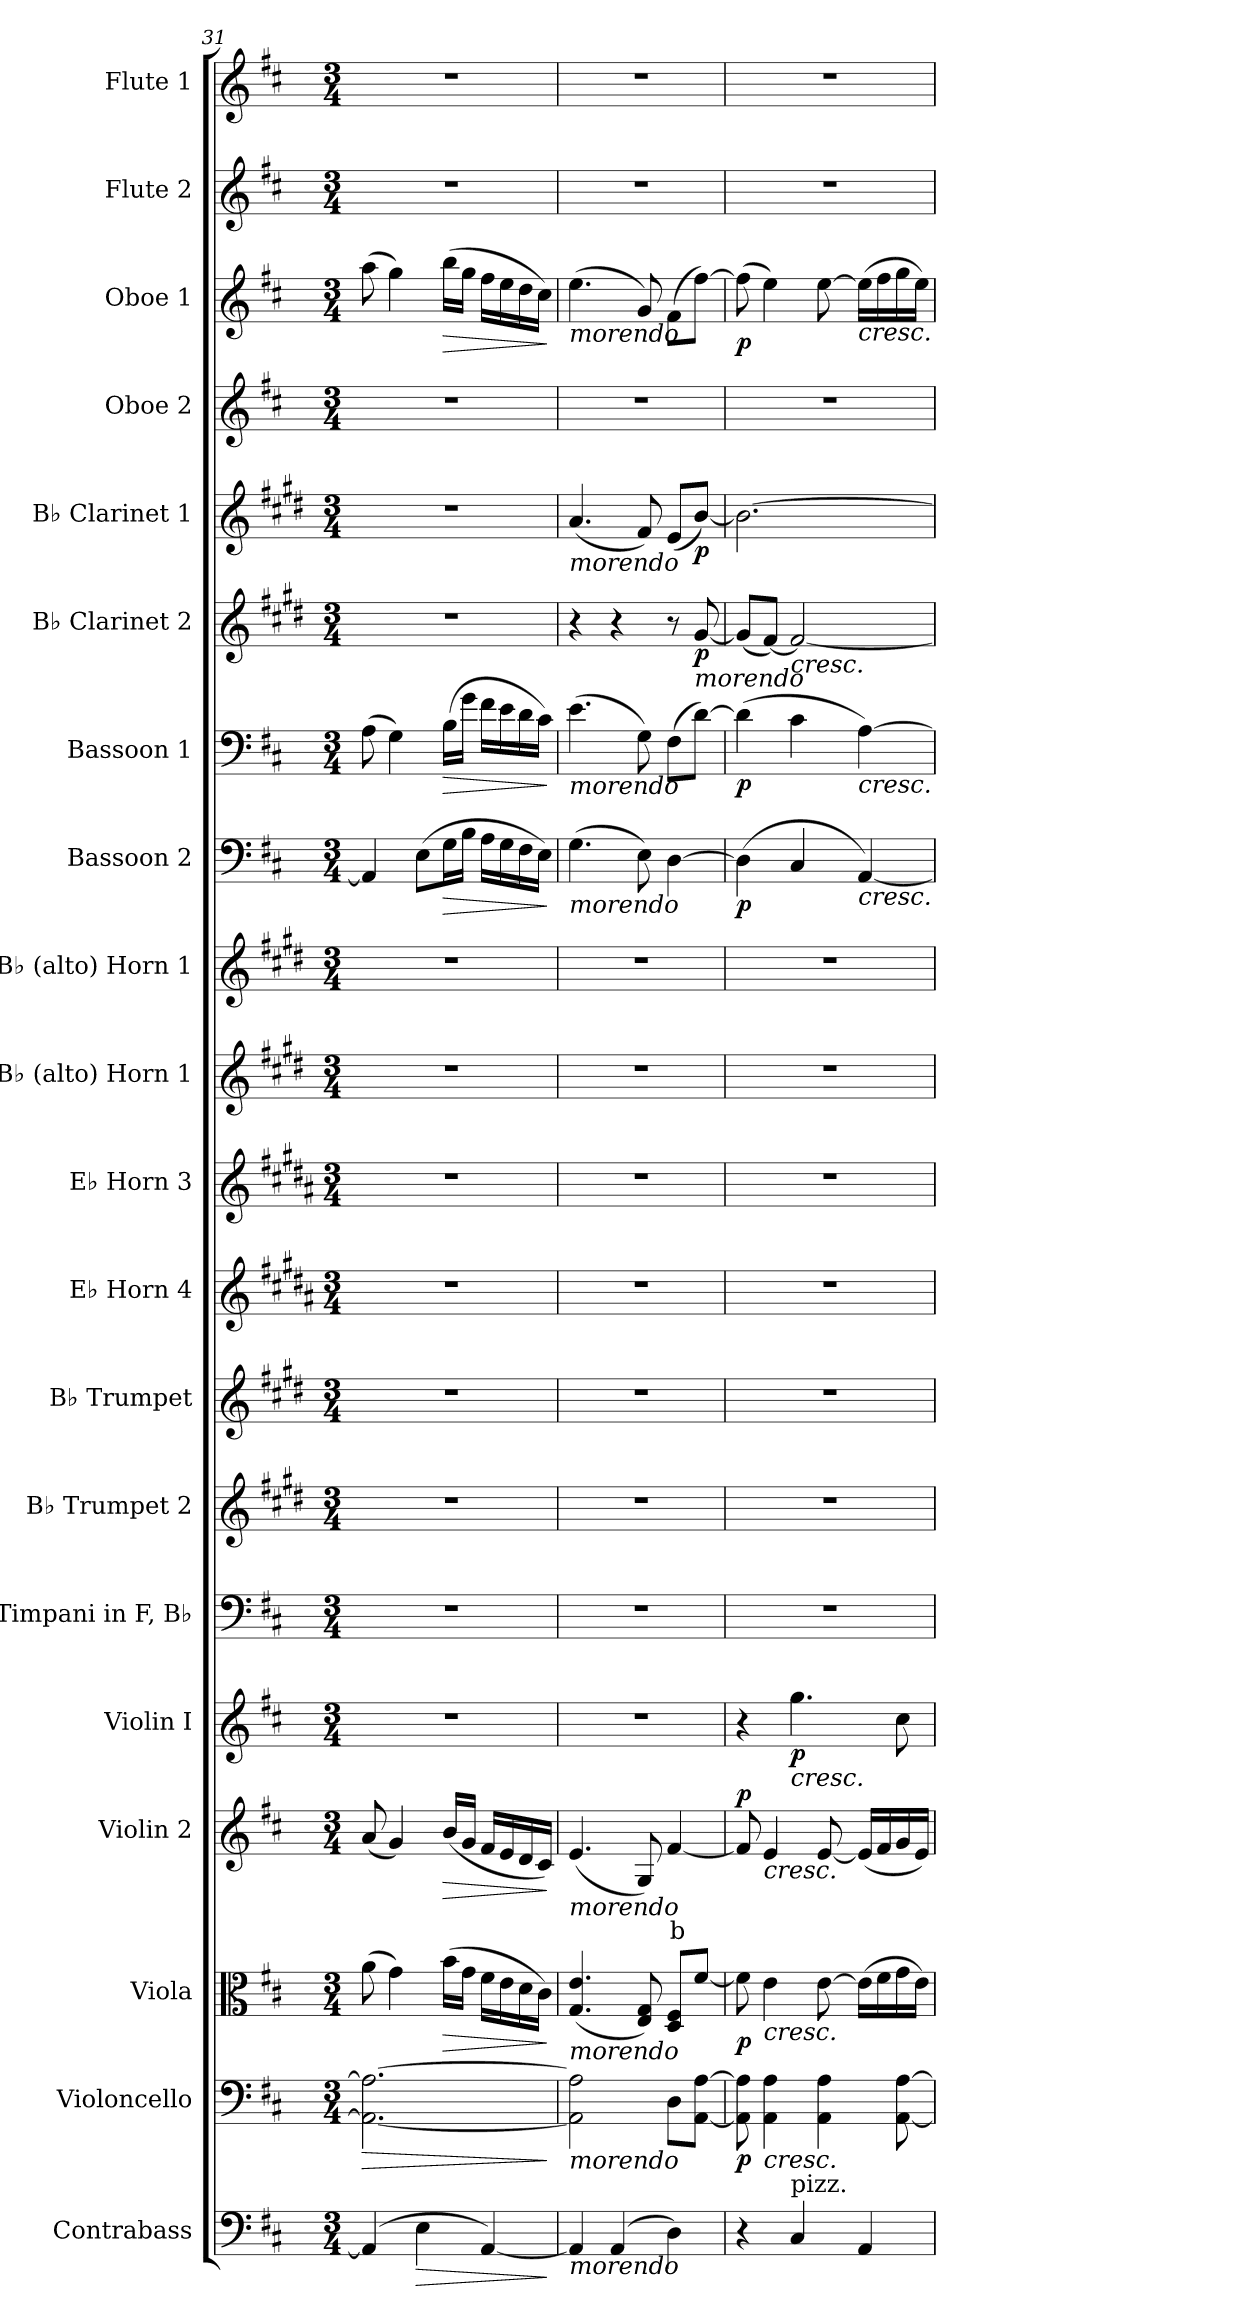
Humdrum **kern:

**kern	**dynam	**kern	**dynam	**kern	**dynam	**kern	**text	**dynam	**kern	**dynam	**kern	**kern	**kern	**kern	**kern	**kern	**kern	**kern	**dynam	**kern	**dynam	**kern	**dynam	**kern	**dynam	**kern	**kern	**dynam	**kern	**kern
*part20	*part20	*part19	*part19	*part18	*part18	*part17	*part17	*part17	*part16	*part16	*part15	*part14	*part13	*part12	*part11	*part10	*part9	*part8	*part8	*part7	*part7	*part6	*part6	*part5	*part5	*part4	*part3	*part3	*part2	*part1
*staff20	*staff20	*staff19	*staff19	*staff18	*staff18	*staff17	*staff17	*staff17	*staff16	*staff16	*staff15	*staff14	*staff13	*staff12	*staff11	*staff10	*staff9	*staff8	*staff8	*staff7	*staff7	*staff6	*staff6	*staff5	*staff5	*staff4	*staff3	*staff3	*staff2	*staff1
*I"Contrabass	*	*I"Violoncello	*	*I"Viola	*	*I"Violin 2	*	*	*I"Violin I	*	*I"Timpani in F, B♭	*I"B♭ Trumpet 2	*I"B♭ Trumpet	*I"E♭ Horn 4	*I"E♭ Horn 3	*I"B♭ (alto) Horn 1	*I"B♭ (alto) Horn 1	*I"Bassoon 2	*	*I"Bassoon 1	*	*I"B♭ Clarinet 2	*	*I"B♭ Clarinet 1	*	*I"Oboe 2	*I"Oboe 1	*	*I"Flute 2	*I"Flute 1
*I'Cb	*	*I'Vc	*	*I'Vla	*	*I'Vl 2	*	*	*I'Vl 1	*	*I'Timp	*I'Tpt 2	*I'Tpt 1	*I'Hn 4	*I'Hn 3	*I'Hn 2	*I'Hn 1	*I'Bsn 2	*	*I'Bsn 1	*	*I'Cl 2	*	*I'Cl 1	*	*I'Ob 2	*I'Ob 1	*	*I'Fl 2	*I'Fl 1
!!LO:PB:g=z
*clefF4	*	*clefF4	*	*clefC3	*	*clefG2	*	*	*clefG2	*	*clefF4	*clefG2	*clefG2	*clefG2	*clefG2	*clefG2	*clefG2	*clefF4	*	*clefF4	*	*clefG2	*	*clefG2	*	*clefG2	*clefG2	*	*clefG2	*clefG2
*ITrd7c12	*	*	*	*	*	*	*	*	*	*	*	*ITrd1c2	*ITrd1c2	*ITrd5c9	*ITrd5c9	*ITrd1c2	*ITrd1c2	*	*	*	*	*ITrd1c2	*	*ITrd1c2	*	*	*	*	*	*
*k[f#c#]	*	*k[f#c#]	*	*k[f#c#]	*	*k[f#c#]	*	*	*k[f#c#]	*	*k[f#c#]	*k[f#c#]	*k[f#c#]	*k[f#c#]	*k[f#c#]	*k[f#c#]	*k[f#c#]	*k[f#c#]	*	*k[f#c#]	*	*k[f#c#]	*	*k[f#c#]	*	*k[f#c#]	*k[f#c#]	*	*k[f#c#]	*k[f#c#]
*M3/4	*	*M3/4	*	*M3/4	*	*M3/4	*	*	*M3/4	*	*M3/4	*M3/4	*M3/4	*M3/4	*M3/4	*M3/4	*M3/4	*M3/4	*	*M3/4	*	*M3/4	*	*M3/4	*	*M3/4	*M3/4	*	*M3/4	*M3/4
=31	=31	=31	=31	=31	=31	=31	=31	=31	=31	=31	=31	=31	=31	=31	=31	=31	=31	=31	=31	=31	=31	=31	=31	=31	=31	=31	=31	=31	=31	=31
!	!	!	!LO:HP:b	!	!	!	!	!	!	!	!	!	!	!	!	!	!	!	!	!	!	!	!	!	!	!	!	!	!	!
(>4AAA/]	.	2.AA\_ 2.A\_	>	(>8a\	.	(<8a/	.	.	2.r	.	2.r	2.r	2.r	2.r	2.r	2.r	2.r	4AA/]	.	(>8A\	.	2.r	.	2.r	.	2.r	(>8aa\	.	2.r	2.r
.	.	.	.	4g\)	.	4g/)	.	.	.	.	.	.	.	.	.	.	.	.	.	4G\)	.	.	.	.	.	.	4gg\)	.	.	.
!	!LO:HP:b	!	!	!	!	!	!	!	!	!	!	!	!	!	!	!	!	!	!	!	!	!	!	!	!	!	!	!	!	!
4EE\	>	.	.	.	.	.	.	.	.	.	.	.	.	.	.	.	.	(>8E\L	.	.	.	.	.	.	.	.	.	.	.	.
!	!	!	!	!	!LO:HP:b	!	!	!LO:HP:b	!	!	!	!	!	!	!	!	!	!	!LO:HP:b	!	!LO:HP:b	!	!	!	!	!	!	!LO:HP:b	!	!
.	.	.	.	(>16b\LL	>	(<16b/LL	.	>	.	.	.	.	.	.	.	.	.	16G\L	>	(>16B\LL	>	.	.	.	.	.	(>16bb\LL	>	.	.
.	.	.	.	16g\JJ	.	16g/JJ	.	.	.	.	.	.	.	.	.	.	.	16B\JJ	.	16g\JJ	.	.	.	.	.	.	16gg\JJ	.	.	.
[4AAA/)	.	.	.	16f#\LL	.	16f#/LL	.	.	.	.	.	.	.	.	.	.	.	16A\LL	.	16f#\LL	.	.	.	.	.	.	16ff#\LL	.	.	.
.	.	.	.	16e\	.	16e/	.	.	.	.	.	.	.	.	.	.	.	16G\	.	16e\	.	.	.	.	.	.	16ee\	.	.	.
.	.	.	.	16d\	.	16d/	.	.	.	.	.	.	.	.	.	.	.	16F#\	.	16d\	.	.	.	.	.	.	16dd\	.	.	.
.	.	.	.	16c#\JJ)	.	16c#/JJ)	.	.	.	.	.	.	.	.	.	.	.	16E\JJ)	.	16c#\JJ)	.	.	.	.	.	.	16cc#\JJ)	.	.	.
.	]	.	]	.	]	.	.	]	.	.	.	.	.	.	.	.	.	.	]	.	]	.	.	.	.	.	.	]	.	.
=32	=32	=32	=32	=32	=32	=32	=32	=32	=32	=32	=32	=32	=32	=32	=32	=32	=32	=32	=32	=32	=32	=32	=32	=32	=32	=32	=32	=32	=32	=32
!	!	!	!	!	!	!	!	!	!	!	!	!	!	!	!	!	!	!	!	!	!	!	!	!	!	!	!LO:TX:b:i:t=morendo	!	!	!
!	!	!	!	!	!	!	!	!	!	!	!	!	!	!	!	!	!	!	!	!	!	!	!	!LO:TX:b:i:t=morendo	!	!	!	!	!	!
!	!	!	!	!	!	!	!	!	!	!	!	!	!	!	!	!	!	!	!	!LO:TX:b:i:t=morendo	!	!	!	!	!	!	!	!	!	!
!	!	!	!	!	!	!	!	!	!	!	!	!	!	!	!	!	!	!LO:TX:b:i:t=morendo	!	!	!	!	!	!	!	!	!	!	!	!
!	!	!	!	!	!	!LO:TX:b:i:t=morendo	!	!	!	!	!	!	!	!	!	!	!	!	!	!	!	!	!	!	!	!	!	!	!	!
!	!	!	!	!LO:TX:b:i:t=morendo	!	!	!	!	!	!	!	!	!	!	!	!	!	!	!	!	!	!	!	!	!	!	!	!	!	!
!	!	!LO:TX:b:i:t=morendo	!	!	!	!	!	!	!	!	!	!	!	!	!	!	!	!	!	!	!	!	!	!	!	!	!	!	!	!
!LO:TX:b:i:t=morendo	!	!	!	!	!	!	!	!	!	!	!	!	!	!	!	!	!	!	!	!	!	!	!	!	!	!	!	!	!	!
4AAA/]	.	2AA\] 2A\]	.	(<4.G/ 4.e/	.	(<4.e/	.	.	2.r	.	2.r	2.r	2.r	2.r	2.r	2.r	2.r	(>4.G\	.	(>4.e\	.	4r	.	(<4.g/	.	2.r	(>4.ee\	.	2.r	2.r
(>4AAA/	.	.	.	.	.	.	.	.	.	.	.	.	.	.	.	.	.	.	.	.	.	4r	.	.	.	.	.	.	.	.
.	.	.	.	8E/ 8G/)	.	8G/)	.	.	.	.	.	.	.	.	.	.	.	8E\)	.	8G\)	.	.	.	8e/)	.	.	8g/)	.	.	.
!	!	!	!	!	!	!	!LO:LY:b:color=#FF0000	!	!	!	!	!	!	!	!	!	!	!	!	!	!	!	!	!	!	!	!	!	!	!
4DD\)	.	8D\L	.	8D/ 8F#/L	.	[4f#/	b	.	.	.	.	.	.	.	.	.	.	[4D\	.	(>8F#\L	.	8r	.	(<8d/L	.	.	(>8f#\L	.	.	.
!	!	!	!	!	!	!	!	!	!	!	!	!	!	!	!	!	!	!	!	!	!	!LO:TX:b:i:t=morendo	!	!	!	!	!	!	!	!
!	!	!	!	!	!	!	!	!	!	!	!	!	!	!	!	!	!	!	!	!	!	!	!LO:DY:b	!	!LO:DY:b	!	!	!	!	!
.	.	[8AA\ [8A\J	.	[8f#/J	.	.	.	.	.	.	.	.	.	.	.	.	.	.	.	[8d\J)	.	[8f#/	p	[8a/J)	p	.	[8ff#\J)	.	.	.
=33	=33	=33	=33	=33	=33	=33	=33	=33	=33	=33	=33	=33	=33	=33	=33	=33	=33	=33	=33	=33	=33	=33	=33	=33	=33	=33	=33	=33	=33	=33
!	!	!	!LO:DY:b	!	!LO:DY:b	!	!	!LO:DY:b	!	!	!	!	!	!	!	!	!	!	!LO:DY:b	!	!LO:DY:b	!	!	!	!	!	!	!LO:DY:b	!	!
4r	.	8AA\] 8A\]	p	8f#\]	p	8f#/]	.	p	4r	.	2.r	2.r	2.r	2.r	2.r	2.r	2.r	(>4D\]	p	(>4d\]	p	(<8f#/L]	.	2.a\_	.	2.r	(>8ff#\]	p	2.r	2.r
!	!	!	!	!	!	!LO:TX:b:i:t=cresc.	!	!	!	!	!	!	!	!	!	!	!	!	!	!	!	!	!	!	!	!	!	!	!	!
!	!	!	!	!LO:TX:b:i:t=cresc.	!	!	!	!	!	!	!	!	!	!	!	!	!	!	!	!	!	!	!	!	!	!	!	!	!	!
!	!	!LO:TX:b:i:t=cresc.	!	!	!	!	!	!	!	!	!	!	!	!	!	!	!	!	!	!	!	!	!	!	!	!	!	!	!	!
.	.	4AA\ 4A\	.	4e\	.	4e/	.	.	.	.	.	.	.	.	.	.	.	.	.	.	.	[8e/J)	.	.	.	.	4ee\)	.	.	.
!	!	!	!	!	!	!	!	!	!	!	!	!	!	!	!	!	!	!	!	!	!	!LO:TX:b:i:t=cresc.	!	!	!	!	!	!	!	!
!	!	!	!	!	!	!	!	!	!LO:TX:b:i:t=cresc.	!	!	!	!	!	!	!	!	!	!	!	!	!	!	!	!	!	!	!	!	!
!LO:TX:a:t=pizz.	!	!	!	!	!	!	!	!	!	!	!	!	!	!	!	!	!	!	!	!	!	!	!	!	!	!	!	!	!	!
!	!	!	!	!	!	!	!	!	!	!LO:DY:b	!	!	!	!	!	!	!	!	!	!	!	!	!	!	!	!	!	!	!	!
4CC#/	.	.	.	.	.	.	.	.	4.gg\	p	.	.	.	.	.	.	.	4C#/	.	4c#\	.	2e/_	.	.	.	.	.	.	.	.
.	.	4AA\ 4A\	.	[8e\	.	[8e/	.	.	.	.	.	.	.	.	.	.	.	.	.	.	.	.	.	.	.	.	[8ee\	.	.	.
!	!	!	!	!	!	!	!	!	!	!	!	!	!	!	!	!	!	!	!	!	!	!	!	!	!	!	!LO:TX:b:i:t=cresc.	!	!	!
!	!	!	!	!	!	!	!	!	!	!	!	!	!	!	!	!	!	!	!	!LO:TX:b:i:t=cresc.	!	!	!	!	!	!	!	!	!	!
!	!	!	!	!	!	!	!	!	!	!	!	!	!	!	!	!	!	!LO:TX:b:i:t=cresc.	!	!	!	!	!	!	!	!	!	!	!	!
4AAA/	.	.	.	(>16e\LL]	.	(<16e/LL]	.	.	.	.	.	.	.	.	.	.	.	[4AA/)	.	[4A\)	.	.	.	.	.	.	(>16ee\LL]	.	.	.
.	.	.	.	16f#\	.	16f#/	.	.	.	.	.	.	.	.	.	.	.	.	.	.	.	.	.	.	.	.	16ff#\	.	.	.
.	.	[8AA\ [8A\	.	16g\	.	16g/	.	.	8cc#\	.	.	.	.	.	.	.	.	.	.	.	.	.	.	.	.	.	16gg\	.	.	.
.	.	.	.	16e\JJ)	.	16e/JJ)	.	.	.	.	.	.	.	.	.	.	.	.	.	.	.	.	.	.	.	.	16ee\JJ)	.	.	.
=	=	=	=	=	=	=	=	=	=	=	=	=	=	=	=	=	=	=	=	=	=	=	=	=	=	=	=	=	=	=
*-	*-	*-	*-	*-	*-	*-	*-	*-	*-	*-	*-	*-	*-	*-	*-	*-	*-	*-	*-	*-	*-	*-	*-	*-	*-	*-	*-	*-	*-	*-
